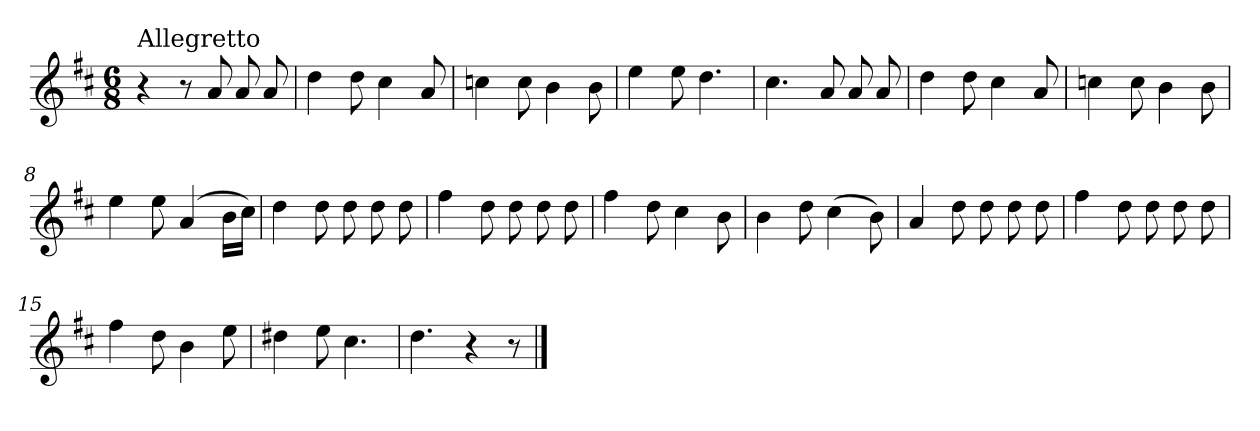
**kern
*part1
*staff1
*clefG2
*k[f#c#]
*D:
*M6/8
=1
!LO:TX:a:t=Allegretto
4r
8r
8a/
8a/
8a/
=2
4dd\
8dd\
4cc#\
8a/
=3
4ccn\
8cc\
4b\
8b\
=4
4ee\
8ee\
4.dd\
=5
4.cc#\
8a/
8a/
8a/
=6
4dd\
8dd\
4cc#\
8a/
!!LO:LB:g=z
=7
4ccn\
8cc\
4b\
8b\
=8
4ee\
8ee\
(>4a/
16b\LL
16cc#\JJ)
=9
4dd\
8dd\
8dd\
8dd\
8dd\
=10
4ff#\
8dd\
8dd\
8dd\
8dd\
=11
4ff#\
8dd\
4cc#\
8b\
=12
4b\
8dd\
(>4cc#\
8b\)
=13
4a/
8dd\
8dd\
8dd\
8dd\
!!LO:LB:g=z
=14
4ff#\
8dd\
8dd\
8dd\
8dd\
=15
4ff#\
8dd\
4b\
8ee\
=16
4dd#X\
8ee\
4.cc#\
=17
4.dd\
4r
8r
==
*-
